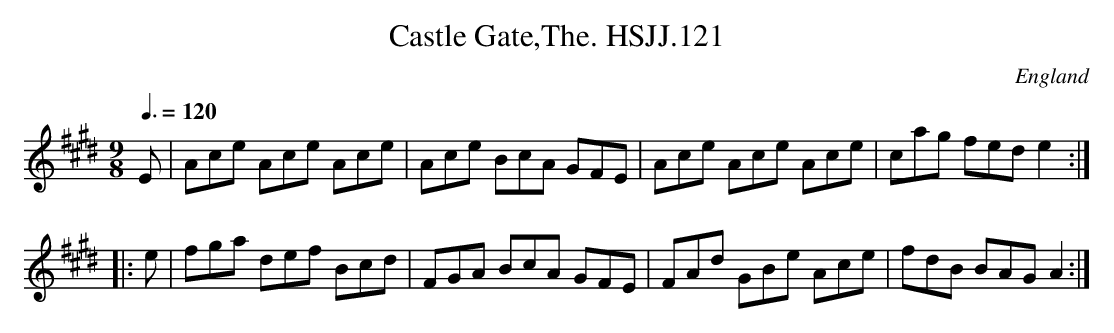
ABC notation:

X:1
T:Castle Gate,The. HSJJ.121
M:9/8
L:1/8
Q:3/8=120
O:England
K:E
E|Ace Ace Ace|Ace BcA GFE|Ace Ace Ace|cag fede2:|
|:e|fga def Bcd|FGA BcA GFE|FAd GBe Ace|fdB BAG A2:|
